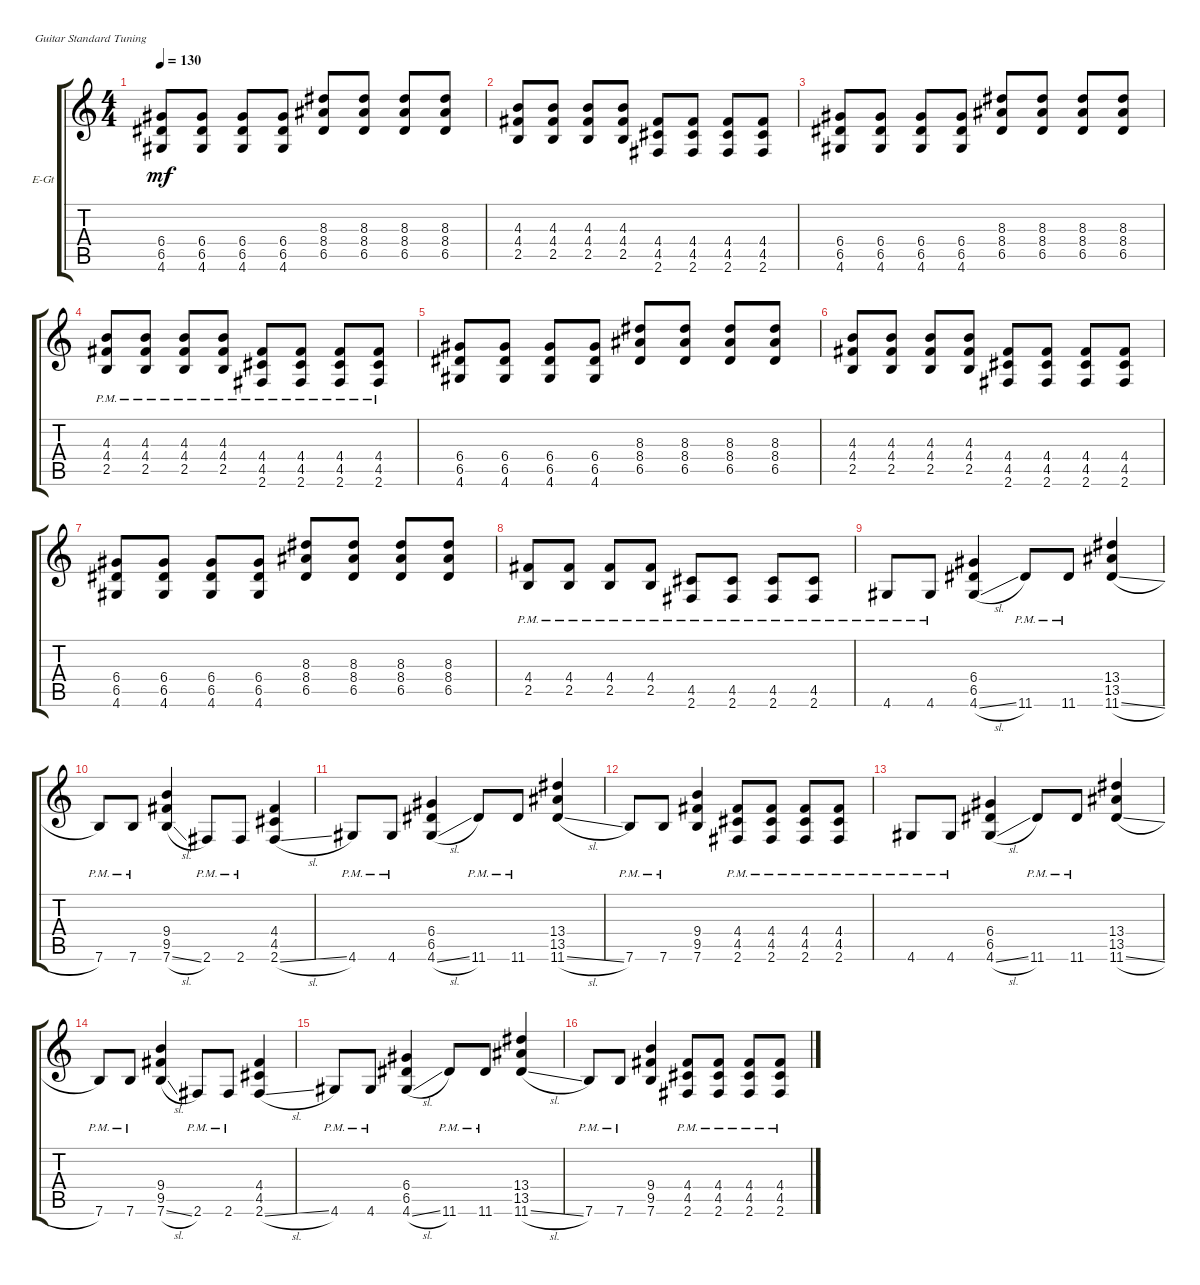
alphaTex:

\defaultSystemsLayout 4
\bracketExtendMode groupsimilarinstruments
\firstSystemTrackNameOrientation horizontal
\otherSystemsTrackNameOrientation horizontal
\track ("Electric Guitar" "E-Gt") {instrument distortionguitar}
\staff {score tabs}
\tuning (E4 B3 G3 D3 A2 E2)
\ts (4 4)
\tempo 130
\clef g2
\scale
0.487395
\ks c
(4.6 6.5 6.4).8{dy mf instrument distortionguitar} (4.6 6.5 6.4).8 (4.6 6.5 6.4).8 (4.6 6.5 6.4).8 (6.5 8.4 8.3).8 (6.5 8.4 8.3).8 (6.5 8.4 8.3).8 (6.5 8.4 8.3).8 |
\scale
0.256303 (2.5 4.4 4.3).8 (2.5 4.4 4.3).8 (2.5 4.4 4.3).8 (2.5 4.4 4.3).8 (2.6 4.5 4.4).8 (2.6 4.5 4.4).8 (2.6 4.5 4.4).8 (2.6 4.5 4.4).8 |
\scale
0.256303 (4.6 6.5 6.4).8 (4.6 6.5 6.4).8 (4.6 6.5 6.4).8 (4.6 6.5 6.4).8 (6.5 8.4 8.3).8 (6.5 8.4 8.3).8 (6.5 8.4 8.3).8 (6.5 8.4 8.3).8 |
\scale
0.333333 (2.5{pm} 4.4{pm} 4.3{pm}).8 (2.5{pm} 4.4{pm} 4.3{pm}).8 (2.5{pm} 4.4{pm} 4.3{pm}).8 (2.5{pm} 4.4{pm} 4.3{pm}).8 (2.6{pm} 4.5{pm} 4.4{pm}).8 (2.6{pm} 4.5{pm} 4.4{pm}).8 (2.6{pm} 4.5{pm} 4.4{pm}).8 (2.6{pm} 4.5{pm} 4.4{pm}).8 |
\scale
0.333333 (4.6 6.5 6.4).8 (4.6 6.5 6.4).8 (4.6 6.5 6.4).8 (4.6 6.5 6.4).8 (6.5 8.4 8.3).8 (6.5 8.4 8.3).8 (6.5 8.4 8.3).8 (6.5 8.4 8.3).8 |
\scale
0.333333 (2.5 4.4 4.3).8 (2.5 4.4 4.3).8 (2.5 4.4 4.3).8 (2.5 4.4 4.3).8 (2.6 4.5 4.4).8 (2.6 4.5 4.4).8 (2.6 4.5 4.4).8 (2.6 4.5 4.4).8 |
\scale
0.333333 (4.6 6.5 6.4).8 (4.6 6.5 6.4).8 (4.6 6.5 6.4).8 (4.6 6.5 6.4).8 (6.5 8.4 8.3).8 (6.5 8.4 8.3).8 (6.5 8.4 8.3).8 (6.5 8.4 8.3).8 |
\scale
0.333333 (2.5{pm} 4.4{pm}).8 (2.5{pm} 4.4{pm}).8 (2.5{pm} 4.4{pm}).8 (2.5{pm} 4.4{pm}).8 (2.6{pm} 4.5{pm}).8 (2.6{pm} 4.5{pm}).8 (2.6{pm} 4.5{pm}).8 (2.6{pm} 4.5{pm}).8 |
\scale
0.333333 4.6{pm}.8 4.6{pm}.8 (4.6{sl} 6.5 6.4).4 11.6{pm}.8 11.6{pm}.8 (11.6{sl} 13.5 13.4).4 |
7.6{pm}.8 7.6{pm}.8 (7.6{sl} 9.5 9.4).4 2.6{pm}.8 2.6{pm}.8 (2.6{sl} 4.5 4.4).4 |
4.6{pm}.8 4.6{pm}.8 (4.6{sl} 6.5 6.4).4 11.6{pm}.8 11.6{pm}.8 (11.6{sl} 13.5 13.4).4 |
7.6{pm}.8 7.6{pm}.8 (7.6 9.5 9.4).4 (2.6{pm} 4.5{pm} 4.4{pm}).8 (2.6{pm} 4.5{pm} 4.4{pm}).8 (2.6{pm} 4.5{pm} 4.4{pm}).8 (2.6{pm} 4.5{pm} 4.4{pm}).8 |
4.6{pm}.8 4.6{pm}.8 (4.6{sl} 6.5 6.4).4 11.6{pm}.8 11.6{pm}.8 (11.6{sl} 13.5 13.4).4 |
7.6{pm}.8 7.6{pm}.8 (7.6{sl} 9.5 9.4).4 2.6{pm}.8 2.6{pm}.8 (2.6{sl} 4.5 4.4).4 |
4.6{pm}.8 4.6{pm}.8 (4.6{sl} 6.5 6.4).4 11.6{pm}.8 11.6{pm}.8 (11.6{sl} 13.5 13.4).4 |
7.6{pm}.8 7.6{pm}.8 (7.6 9.5 9.4).4 (2.6{pm} 4.5{pm} 4.4{pm}).8 (2.6{pm} 4.5{pm} 4.4{pm}).8 (2.6{pm} 4.5{pm} 4.4{pm}).8 (2.6{pm} 4.5{pm} 4.4{pm}).8
